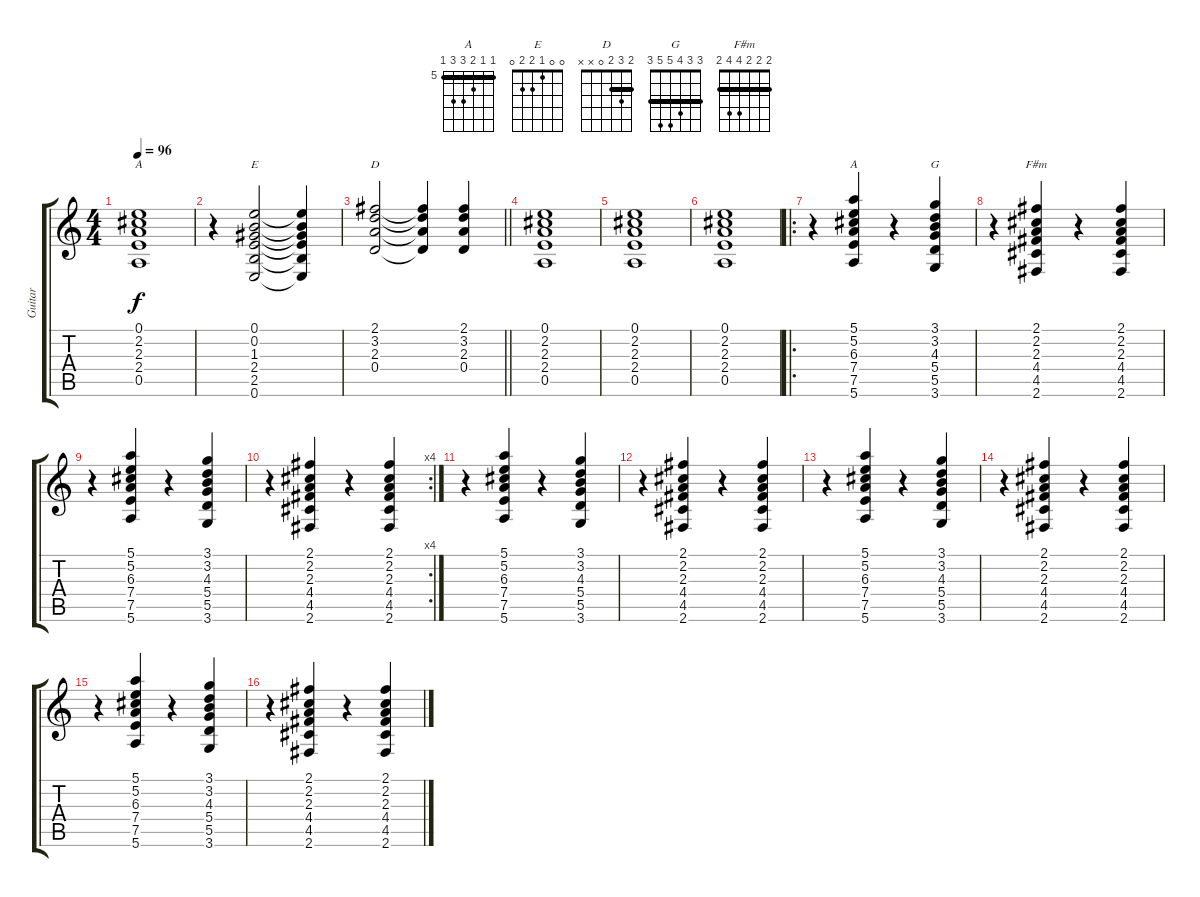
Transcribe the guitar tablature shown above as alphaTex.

\track ("Guitar" "Guitar") {instrument electricguitarclean}
\staff {score tabs}
\tuning (E4 B3 G3 D3 A2 E2) {hide}
\chord ("A" 0 2 2 2 0 x)
\chord ("E" 0 0 1 2 2 0)
\chord ("D" 2 3 2 0 x x) {barre 2}
\chord ("A" 5 5 6 7 7 5) {firstfret 5 barre 5}
\chord ("G" 3 3 4 5 5 3) {barre 3}
\chord ("F#m" 2 2 2 4 4 2) {barre 2}
\ts (4 4)
\tempo 96
\clef g2
\ks c
(0.1 2.2 2.3 2.4 0.5).1{ch "A" dy f} |
r.4 (0.1 0.2 1.3 2.4 2.5 0.6).2{ch "E"} (0.1{t} 0.2{t} 1.3{t} 2.4{t} 2.5{t} 0.6{t}).4 |
\barLineRight lightlight
(2.1 3.2 2.3 0.4).2{ch "D"} (2.1{t} 3.2{t} 2.3{t} 0.4{t}).4 (2.1 3.2 2.3 0.4).4 |
(0.1 2.2 2.3 2.4 0.5).1 |
(0.1 2.2 2.3 2.4 0.5).1 |
(0.1 2.2 2.3 2.4 0.5).1 |
\ro
r.4{volume 4 instrument electricguitarclean} (5.1 5.2 6.3 7.4 7.5 5.6).4{ch "A"} r.4 (3.1 3.2 4.3 5.4 5.5 3.6).4{ch "G"} |
r.4 (2.1 2.2 2.3 4.4 4.5 2.6).4{ch "F#m"} r.4 (2.1 2.2 2.3 4.4 4.5 2.6).4 |
r.4 (5.1 5.2 6.3 7.4 7.5 5.6).4 r.4 (3.1 3.2 4.3 5.4 5.5 3.6).4 |
\rc 4
r.4 (2.1 2.2 2.3 4.4 4.5 2.6).4 r.4 (2.1 2.2 2.3 4.4 4.5 2.6).4 |
r.4{volume 4 instrument electricguitarclean} (5.1 5.2 6.3 7.4 7.5 5.6).4 r.4 (3.1 3.2 4.3 5.4 5.5 3.6).4 |
r.4 (2.1 2.2 2.3 4.4 4.5 2.6).4 r.4 (2.1 2.2 2.3 4.4 4.5 2.6).4 |
r.4{volume 3 instrument electricguitarclean} (5.1 5.2 6.3 7.4 7.5 5.6).4 r.4 (3.1 3.2 4.3 5.4 5.5 3.6).4 |
r.4 (2.1 2.2 2.3 4.4 4.5 2.6).4 r.4 (2.1 2.2 2.3 4.4 4.5 2.6).4 |
r.4{volume 2 instrument electricguitarclean} (5.1 5.2 6.3 7.4 7.5 5.6).4 r.4 (3.1 3.2 4.3 5.4 5.5 3.6).4 |
r.4 (2.1 2.2 2.3 4.4 4.5 2.6).4 r.4 (2.1 2.2 2.3 4.4 4.5 2.6).4
